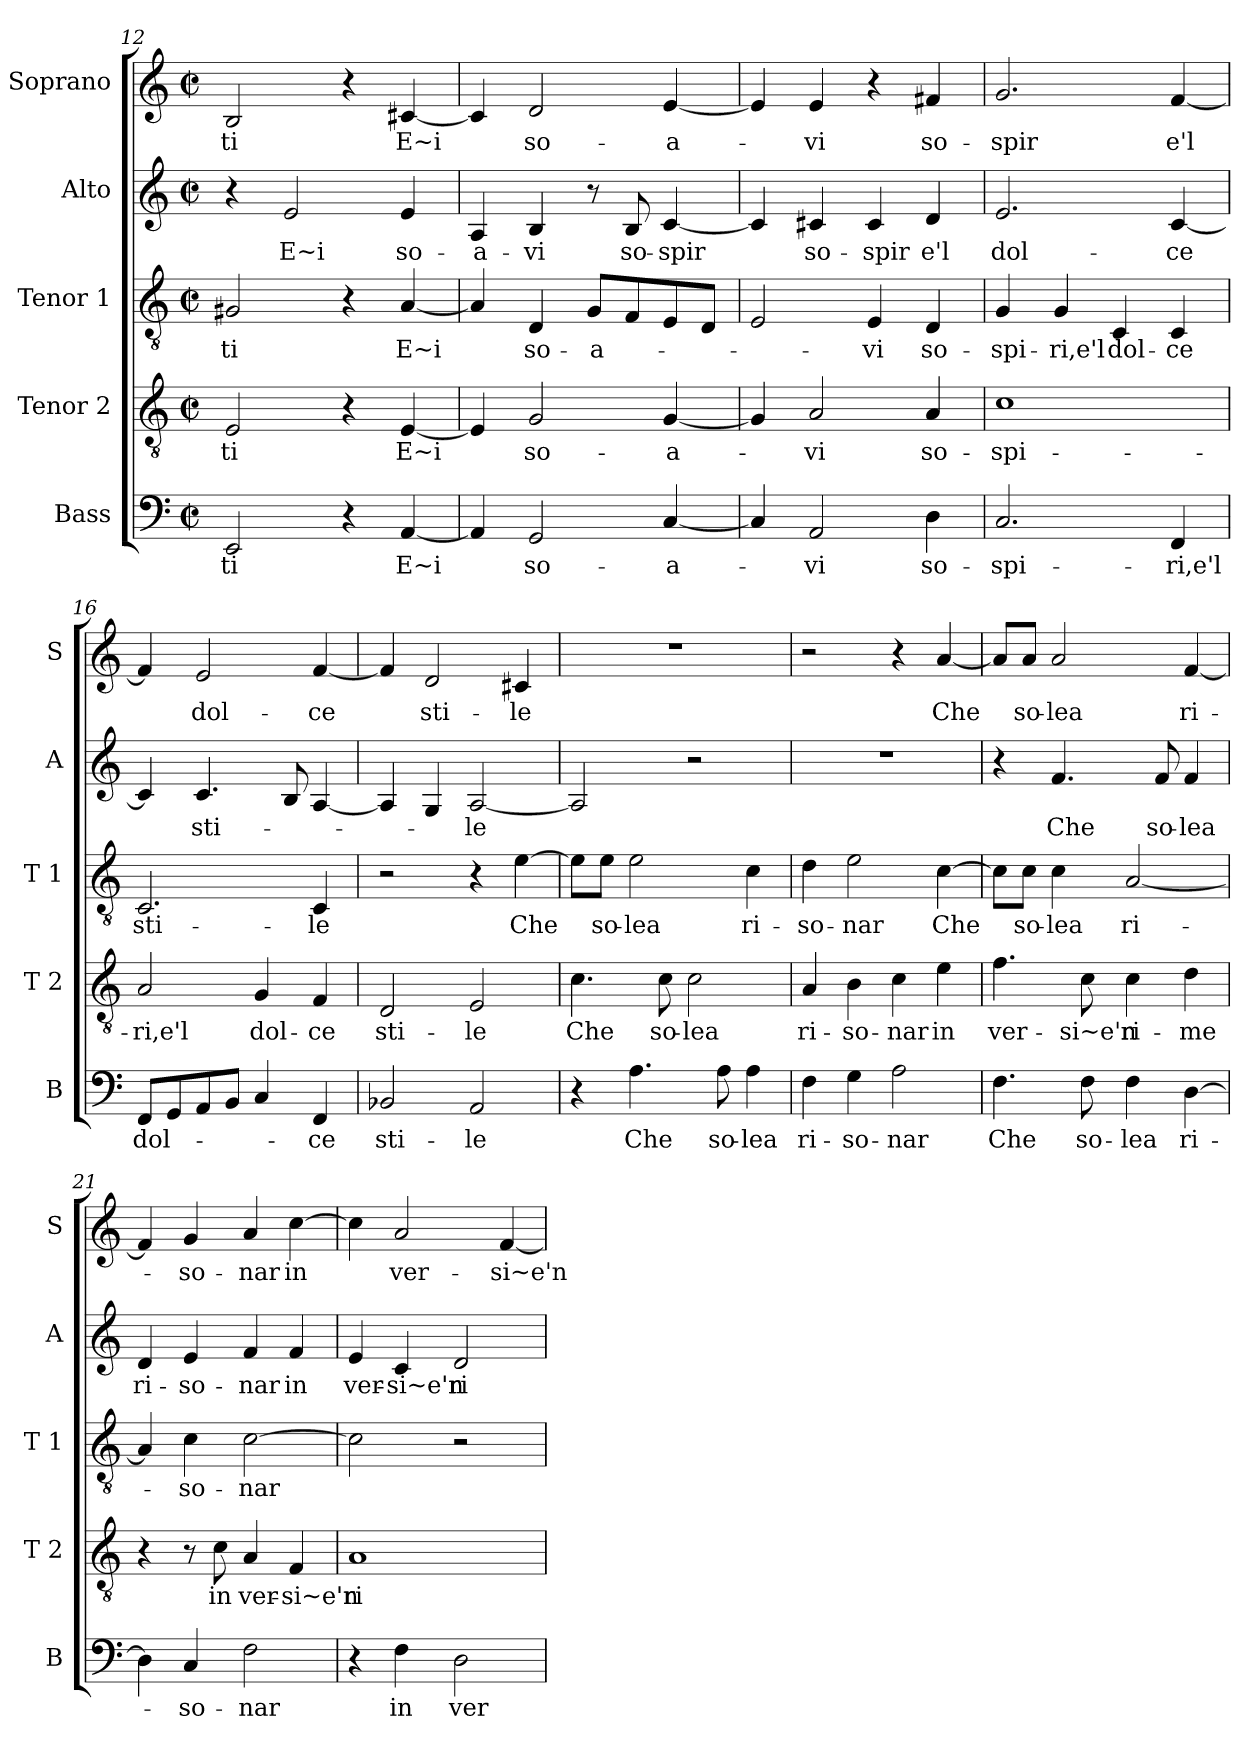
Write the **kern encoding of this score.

**kern	**text	**kern	**text	**kern	**text	**kern	**text	**kern	**text
*part5	*part5	*part4	*part4	*part3	*part3	*part2	*part2	*part1	*part1
*staff5	*staff5	*staff4	*staff4	*staff3	*staff3	*staff2	*staff2	*staff1	*staff1
*I"Bass	*	*I"Tenor 2	*	*I"Tenor 1	*	*I"Alto	*	*I"Soprano	*
*I'B	*	*I'T 2	*	*I'T 1	*	*I'A	*	*I'S	*
*clefF4	*	*clefGv2	*	*clefGv2	*	*clefG2	*	*clefG2	*
*k[]	*	*k[]	*	*k[]	*	*k[]	*	*k[]	*
*C:	*	*C:	*	*C:	*	*C:	*	*C:	*
*M2/2	*	*M2/2	*	*M2/2	*	*M2/2	*	*M2/2	*
*met(c|)	*	*met(c|)	*	*met(c|)	*	*met(c|)	*	*met(c|)	*
=12	=12	=12	=12	=12	=12	=12	=12	=12	=12
2EE/	-ti	2E/	-ti	2G#X/	-ti	4r	.	2B/	-ti
.	.	.	.	.	.	2e/	E~i	.	.
4r	.	4r	.	4r	.	.	.	4r	.
[4AA/	E~i	[4E/	E~i	[4A/	E~i	4e/	so-	[4c#X/	E~i
=13	=13	=13	=13	=13	=13	=13	=13	=13	=13
4AA/]	.	4E/]	.	4A/]	.	4A/	-a-	4c#/]	.
2GG/	so-	2G/	so-	4D/	so-	4B/	-vi	2d/	so-
.	.	.	.	8G/L	-a-	8r	.	.	.
.	.	.	.	8F/	.	8B/	so-	.	.
[4C/	-a-	[4G/	-a-	8E/	.	[4c/	-spir	[4e/	-a-
.	.	.	.	8D/J	.	.	.	.	.
!!LO:LB:g=z
=14	=14	=14	=14	=14	=14	=14	=14	=14	=14
4C/]	.	4G/]	.	2E/	.	4c/]	.	4e/]	.
2AA/	-vi	2A/	-vi	.	.	4c#X/	so-	4e/	-vi
.	.	.	.	4E/	-vi	4c#/	-spir	4r	.
4D\	so-	4A/	so-	4D/	so-	4d/	e'l	4f#X/	so-
=15	=15	=15	=15	=15	=15	=15	=15	=15	=15
2.C/	-spi-	1c	-spi-	4G/	-spi-	2.e/	dol-	2.g/	-spir
.	.	.	.	4G/	-ri,e'l	.	.	.	.
.	.	.	.	4C/	dol-	.	.	.	.
4FF/	-ri,e'l	.	.	4C/	-ce	[4c/	-ce	[4f/	e'l
=16	=16	=16	=16	=16	=16	=16	=16	=16	=16
8FF/L	dol-	2A/	-ri,e'l	2.C/	sti-	4c/]	.	4f/]	.
8GG/	.	.	.	.	.	.	.	.	.
8AA/	.	.	.	.	.	4.c/	sti-	2e/	dol-
8BB/J	.	.	.	.	.	.	.	.	.
4C/	.	4G/	dol-	.	.	.	.	.	.
.	.	.	.	.	.	8B/	.	.	.
4FF/	-ce	4F/	-ce	4C/	-le	[4A/	.	[4f/	-ce
=17	=17	=17	=17	=17	=17	=17	=17	=17	=17
2BB-X/	sti-	2D/	sti-	2r	.	4A/]	.	4f/]	.
.	.	.	.	.	.	4G/	.	2d/	sti-
2AA/	-le	2E/	-le	4r	.	[2A/	-le	.	.
.	.	.	.	[4e\	Che	.	.	4c#X/	-le
=18	=18	=18	=18	=18	=18	=18	=18	=18	=18
4r	.	4.c\	Che	8e\L]	.	2A/]	.	1r	.
.	.	.	.	8e\J	so-	.	.	.	.
4.A\	Che	.	.	2e\	-lea	.	.	.	.
.	.	8c\	so-	.	.	.	.	.	.
.	.	2c\	-lea	.	.	2r	.	.	.
8A\	so-	.	.	.	.	.	.	.	.
4A\	-lea	.	.	4c\	ri-	.	.	.	.
!!LO:PB:g=z
=19	=19	=19	=19	=19	=19	=19	=19	=19	=19
4F\	ri-	4A/	ri-	4d\	-so-	1r	.	2r	.
4G\	-so-	4B\	-so-	2e\	-nar	.	.	.	.
2A\	-nar	4c\	-nar	.	.	.	.	4r	.
.	.	4e\	in	[4c\	Che	.	.	[4a/	Che
=20	=20	=20	=20	=20	=20	=20	=20	=20	=20
4.F\	Che	4.f\	ver-	8c\L]	.	4r	.	8a/L]	.
.	.	.	.	8c\J	so-	.	.	8a/J	so-
.	.	.	.	4c\	-lea	4.f/	Che	2a/	-lea
8F\	so-	8c\	-si~e'n	.	.	.	.	.	.
4F\	-lea	4c\	ri-	[2A/	ri-	.	.	.	.
.	.	.	.	.	.	8f/	so-	.	.
[4D\	ri-	4d\	-me	.	.	4f/	-lea	[4f/	ri-
=21	=21	=21	=21	=21	=21	=21	=21	=21	=21
4D\]	.	4r	.	4A/]	.	4d/	ri-	4f/]	.
4C/	-so-	8r	.	4c\	-so-	4e/	-so-	4g/	-so-
.	.	8c\	in	.	.	.	.	.	.
2F\	-nar	4A/	ver-	[2c\	-nar	4f/	-nar	4a/	-nar
.	.	4F/	-si~e'n	.	.	4f/	in	[4cc\	in
=22	=22	=22	=22	=22	=22	=22	=22	=22	=22
4r	.	1A	ri-	2c\]	.	4e/	ver-	4cc\]	.
4F\	in	.	.	.	.	4c/	-si~e'n	2a/	ver-
2D\	ver-	.	.	2r	.	2d/	ri-	.	.
.	.	.	.	.	.	.	.	[4f/	-si~e'n
=	=	=	=	=	=	=	=	=	=
*-	*-	*-	*-	*-	*-	*-	*-	*-	*-
